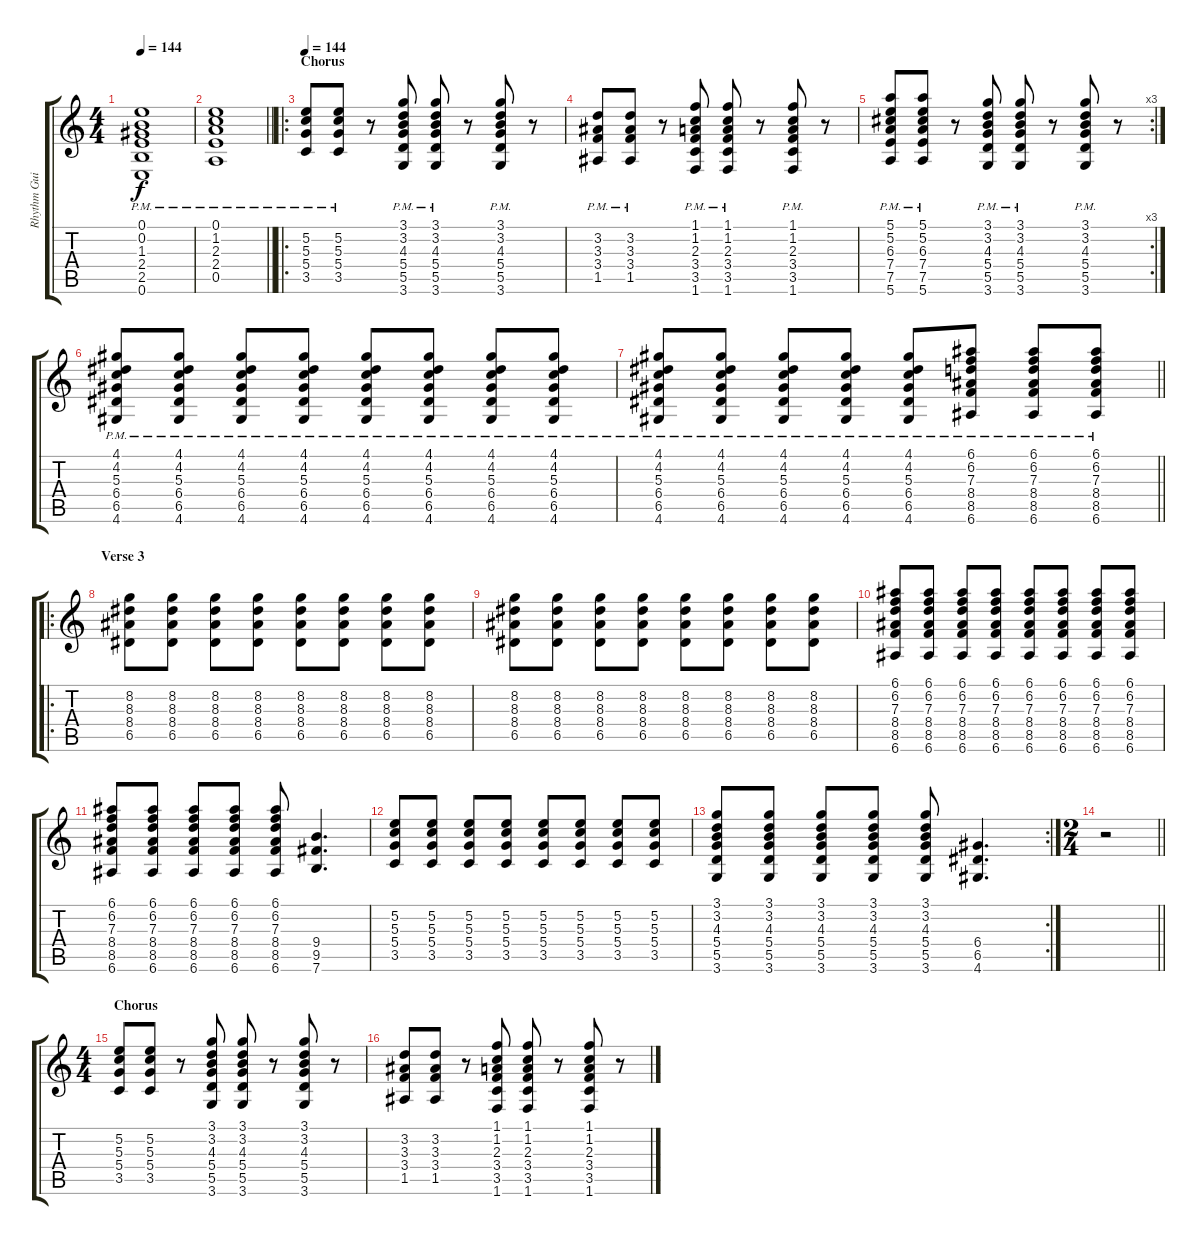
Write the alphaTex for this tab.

\track ("Rhythm Guitar" "Rhythm Gui") {instrument overdrivenguitar}
\staff {score tabs}
\tuning (E4 B3 G3 D3 A2 E2) {hide}
\ts (4 4)
\tempo 144
\clef g2
\ks c
(0.1{pm} 0.2{pm} 1.3{pm} 2.4{pm} 2.5{pm} 0.6{pm}).1{dy f} |
\barLineRight lightlight
(0.1{pm} 1.2{pm} 2.3{pm} 2.4{pm} 0.5{pm}).1 |
\ro
\section ("" "Chorus")
\tempo 144
(5.2{pm} 5.3{pm} 5.4{pm} 3.5{pm}).8 (5.2{pm} 5.3{pm} 5.4{pm} 3.5{pm}).8 r.8 (3.1{pm} 3.2{pm} 4.3{pm} 5.4{pm} 5.5{pm} 3.6{pm}).8 (3.1{pm} 3.2{pm} 4.3{pm} 5.4{pm} 5.5{pm} 3.6{pm}).8 r.8 (3.1{pm} 3.2{pm} 4.3{pm} 5.4{pm} 5.5{pm} 3.6{pm}).8 r.8 |
(3.2{pm} 3.3{pm} 3.4{pm} 1.5{pm}).8 (3.2{pm} 3.3{pm} 3.4{pm} 1.5{pm}).8 r.8 (1.1{pm} 1.2{pm} 2.3{pm} 3.4{pm} 3.5{pm} 1.6{pm}).8 (1.1{pm} 1.2{pm} 2.3{pm} 3.4{pm} 3.5{pm} 1.6{pm}).8 r.8 (1.1{pm} 1.2{pm} 2.3{pm} 3.4{pm} 3.5{pm} 1.6{pm}).8 r.8 |
\rc 3
(5.1{pm} 5.2{pm} 6.3{pm} 7.4{pm} 7.5{pm} 5.6{pm}).8 (5.1{pm} 5.2{pm} 6.3{pm} 7.4{pm} 7.5{pm} 5.6{pm}).8 r.8 (3.1{pm} 3.2{pm} 4.3{pm} 5.4{pm} 5.5{pm} 3.6{pm}).8 (3.1{pm} 3.2{pm} 4.3{pm} 5.4{pm} 5.5{pm} 3.6{pm}).8 r.8 (3.1{pm} 3.2{pm} 4.3{pm} 5.4{pm} 5.5{pm} 3.6{pm}).8 r.8 |
(4.1{pm} 4.2{pm} 5.3{pm} 6.4{pm} 6.5{pm} 4.6{pm}).8 (4.1{pm} 4.2{pm} 5.3{pm} 6.4{pm} 6.5{pm} 4.6{pm}).8 (4.1{pm} 4.2{pm} 5.3{pm} 6.4{pm} 6.5{pm} 4.6{pm}).8 (4.1{pm} 4.2{pm} 5.3{pm} 6.4{pm} 6.5{pm} 4.6{pm}).8 (4.1{pm} 4.2{pm} 5.3{pm} 6.4{pm} 6.5{pm} 4.6{pm}).8 (4.1{pm} 4.2{pm} 5.3{pm} 6.4{pm} 6.5{pm} 4.6{pm}).8 (4.1{pm} 4.2{pm} 5.3{pm} 6.4{pm} 6.5{pm} 4.6{pm}).8 (4.1{pm} 4.2{pm} 5.3{pm} 6.4{pm} 6.5{pm} 4.6{pm}).8 |
\barLineRight lightlight
(4.1{pm} 4.2{pm} 5.3{pm} 6.4{pm} 6.5{pm} 4.6{pm}).8 (4.1{pm} 4.2{pm} 5.3{pm} 6.4{pm} 6.5{pm} 4.6{pm}).8 (4.1{pm} 4.2{pm} 5.3{pm} 6.4{pm} 6.5{pm} 4.6{pm}).8 (4.1{pm} 4.2{pm} 5.3{pm} 6.4{pm} 6.5{pm} 4.6{pm}).8 (4.1{pm} 4.2{pm} 5.3{pm} 6.4{pm} 6.5{pm} 4.6{pm}).8 (6.1{pm} 6.2{pm} 7.3{pm} 8.4{pm} 8.5{pm} 6.6{pm}).8 (6.1{pm} 6.2{pm} 7.3{pm} 8.4{pm} 8.5{pm} 6.6{pm}).8 (6.1{pm} 6.2{pm} 7.3{pm} 8.4{pm} 8.5{pm} 6.6{pm}).8 |
\ro
\section ("" "Verse 3")
(8.2 8.3 8.4 6.5).8 (8.2 8.3 8.4 6.5).8 (8.2 8.3 8.4 6.5).8 (8.2 8.3 8.4 6.5).8 (8.2 8.3 8.4 6.5).8 (8.2 8.3 8.4 6.5).8 (8.2 8.3 8.4 6.5).8 (8.2 8.3 8.4 6.5).8 |
(8.2 8.3 8.4 6.5).8 (8.2 8.3 8.4 6.5).8 (8.2 8.3 8.4 6.5).8 (8.2 8.3 8.4 6.5).8 (8.2 8.3 8.4 6.5).8 (8.2 8.3 8.4 6.5).8 (8.2 8.3 8.4 6.5).8 (8.2 8.3 8.4 6.5).8 |
(6.1 6.2 7.3 8.4 8.5 6.6).8 (6.1 6.2 7.3 8.4 8.5 6.6).8 (6.1 6.2 7.3 8.4 8.5 6.6).8 (6.1 6.2 7.3 8.4 8.5 6.6).8 (6.1 6.2 7.3 8.4 8.5 6.6).8 (6.1 6.2 7.3 8.4 8.5 6.6).8 (6.1 6.2 7.3 8.4 8.5 6.6).8 (6.1 6.2 7.3 8.4 8.5 6.6).8 |
(6.1 6.2 7.3 8.4 8.5 6.6).8 (6.1 6.2 7.3 8.4 8.5 6.6).8 (6.1 6.2 7.3 8.4 8.5 6.6).8 (6.1 6.2 7.3 8.4 8.5 6.6).8 (6.1 6.2 7.3 8.4 8.5 6.6).8 (9.4 9.5 7.6).4{d} |
(5.2 5.3 5.4 3.5).8 (5.2 5.3 5.4 3.5).8 (5.2 5.3 5.4 3.5).8 (5.2 5.3 5.4 3.5).8 (5.2 5.3 5.4 3.5).8 (5.2 5.3 5.4 3.5).8 (5.2 5.3 5.4 3.5).8 (5.2 5.3 5.4 3.5).8 |
\rc 2
(3.1 3.2 4.3 5.4 5.5 3.6).8 (3.1 3.2 4.3 5.4 5.5 3.6).8 (3.1 3.2 4.3 5.4 5.5 3.6).8 (3.1 3.2 4.3 5.4 5.5 3.6).8 (3.1 3.2 4.3 5.4 5.5 3.6).8 (6.4 6.5 4.6).4{d} |
\ts (2 4)
\barLineRight lightlight
r.2 |
\ts (4 4)
\section ("" "Chorus")
(5.2 5.3 5.4 3.5).8 (5.2 5.3 5.4 3.5).8 r.8 (3.1 3.2 4.3 5.4 5.5 3.6).8 (3.1 3.2 4.3 5.4 5.5 3.6).8 r.8 (3.1 3.2 4.3 5.4 5.5 3.6).8 r.8 |
(3.2 3.3 3.4 1.5).8 (3.2 3.3 3.4 1.5).8 r.8 (1.1 1.2 2.3 3.4 3.5 1.6).8 (1.1 1.2 2.3 3.4 3.5 1.6).8 r.8 (1.1 1.2 2.3 3.4 3.5 1.6).8 r.8
